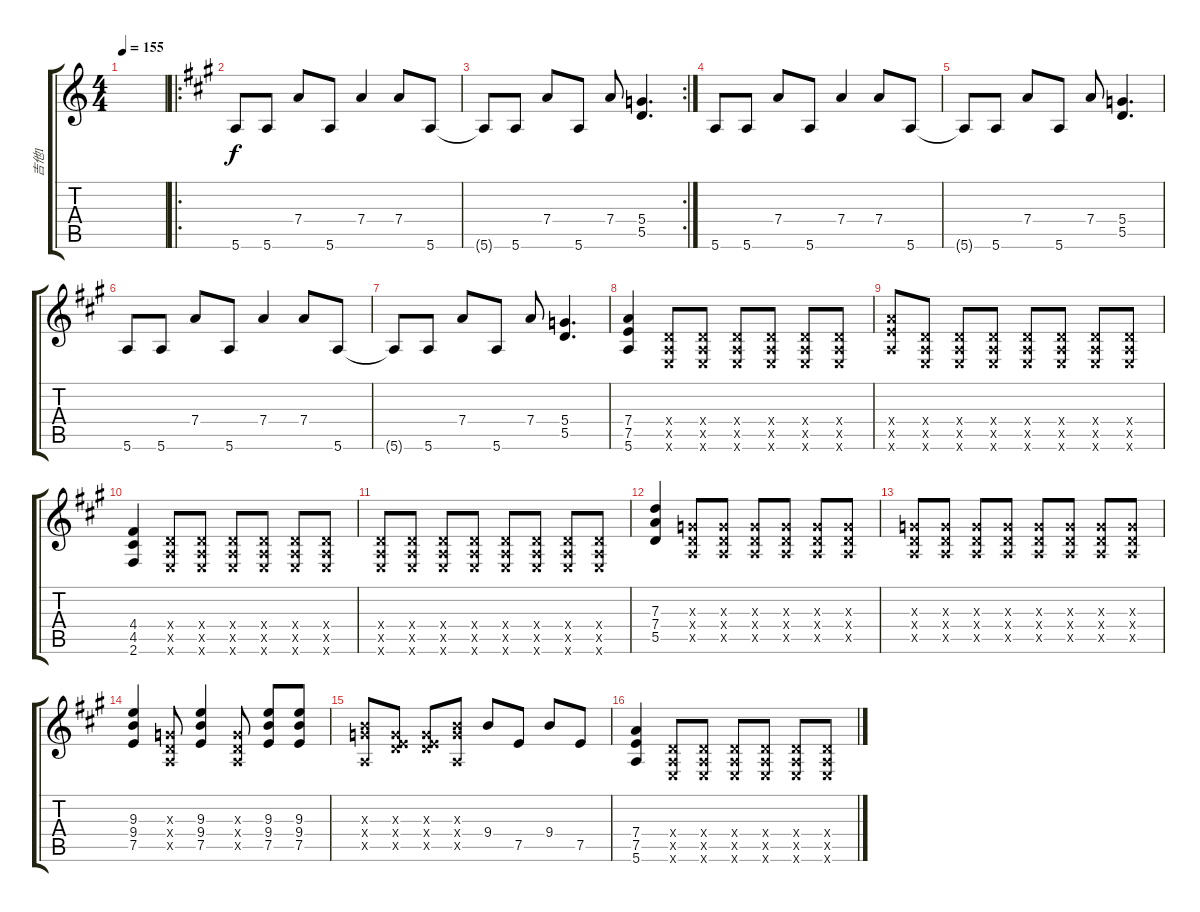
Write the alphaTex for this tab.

\track ("吉他1" "吉他1") {instrument distortionguitar}
\staff {score tabs}
\tuning (E4 B3 G3 D3 A2 E2) {hide}
\ts (4 4)
\tempo 155
\clef g2
\ks c
|
\ro
\ks a
5.6.8 5.6.8 7.4.8 5.6.8 7.4.4 7.4.8 5.6.8 |
\rc 2
5.6{t}.8 5.6.8 7.4.8 5.6.8 7.4.8 (5.4 5.5).4{d} |
5.6.8 5.6.8 7.4.8 5.6.8 7.4.4 7.4.8 5.6.8 |
5.6{t}.8 5.6.8 7.4.8 5.6.8 7.4.8 (5.4 5.5).4{d} |
5.6.8 5.6.8 7.4.8 5.6.8 7.4.4 7.4.8 5.6.8 |
5.6{t}.8 5.6.8 7.4.8 5.6.8 7.4.8 (5.4 5.5).4{d} |
(7.4 7.5 5.6).4 (0.4{x} 0.5{x} 0.6{x}).8 (0.4{x} 0.5{x} 0.6{x}).8 (0.4{x} 0.5{x} 0.6{x}).8 (0.4{x} 0.5{x} 0.6{x}).8 (0.4{x} 0.5{x} 0.6{x}).8 (0.4{x} 0.5{x} 0.6{x}).8 |
(7.4{x} 7.5{x} 5.6{x}).8 (0.4{x} 0.5{x} 0.6{x}).8 (0.4{x} 0.5{x} 0.6{x}).8 (0.4{x} 0.5{x} 0.6{x}).8 (0.4{x} 0.5{x} 0.6{x}).8 (0.4{x} 0.5{x} 0.6{x}).8 (0.4{x} 0.5{x} 0.6{x}).8 (0.4{x} 0.5{x} 0.6{x}).8 |
(4.4 4.5 2.6).4 (0.4{x} 0.5{x} 0.6{x}).8 (0.4{x} 0.5{x} 0.6{x}).8 (0.4{x} 0.5{x} 0.6{x}).8 (0.4{x} 0.5{x} 0.6{x}).8 (0.4{x} 0.5{x} 0.6{x}).8 (0.4{x} 0.5{x} 0.6{x}).8 |
(0.4{x} 0.5{x} 0.6{x}).8 (0.4{x} 0.5{x} 0.6{x}).8 (0.4{x} 0.5{x} 0.6{x}).8 (0.4{x} 0.5{x} 0.6{x}).8 (0.4{x} 0.5{x} 0.6{x}).8 (0.4{x} 0.5{x} 0.6{x}).8 (0.4{x} 0.5{x} 0.6{x}).8 (0.4{x} 0.5{x} 0.6{x}).8 |
(7.3 7.4 5.5).4 (0.3{x} 0.4{x} 0.5{x}).8 (0.3{x} 0.4{x} 0.5{x}).8 (0.3{x} 0.4{x} 0.5{x}).8 (0.3{x} 0.4{x} 0.5{x}).8 (0.3{x} 0.4{x} 0.5{x}).8 (0.3{x} 0.4{x} 0.5{x}).8 |
(0.3{x} 0.4{x} 0.5{x}).8 (0.3{x} 0.4{x} 0.5{x}).8 (0.3{x} 0.4{x} 0.5{x}).8 (0.3{x} 0.4{x} 0.5{x}).8 (0.3{x} 0.4{x} 0.5{x}).8 (0.3{x} 0.4{x} 0.5{x}).8 (0.3{x} 0.4{x} 0.5{x}).8 (0.3{x} 0.4{x} 0.5{x}).8 |
(9.3 9.4 7.5).4 (0.3{x} 0.4{x} 0.5{x}).8 (9.3 9.4 7.5).4 (0.3{x} 0.4{x} 0.5{x}).8 (9.3 9.4 7.5).8 (9.3 9.4 7.5).8 |
(0.3{x} 9.4{x} 0.5{x}).8 (0.3{x} 0.4{x} 7.5{x}).8 (0.3{x} 0.4{x} 7.5{x}).8 (0.3{x} 9.4{x} 0.5{x}).8 9.4.8 7.5.8 9.4.8 7.5.8 |
(7.4 7.5 5.6).4 (0.4{x} 0.5{x} 0.6{x}).8 (0.4{x} 0.5{x} 0.6{x}).8 (0.4{x} 0.5{x} 0.6{x}).8 (0.4{x} 0.5{x} 0.6{x}).8 (0.4{x} 0.5{x} 0.6{x}).8 (0.4{x} 0.5{x} 0.6{x}).8
